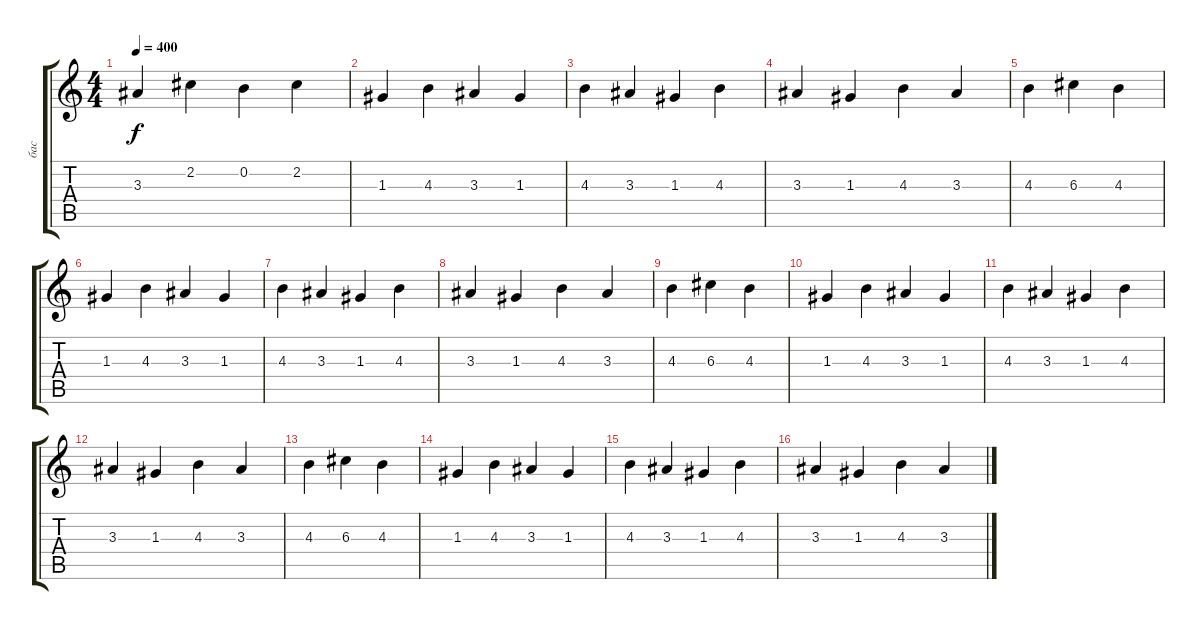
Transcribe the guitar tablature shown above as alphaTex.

\track ("бас" "бас") {instrument acousticbass}
\staff {score tabs}
\tuning (E4 B3 G3 D3 A2 E2) {hide}
\ts (4 4)
\tempo 400
\clef g2
\ks c
3.3.4{dy f} 2.2.4 0.2.4 2.2.4 |
1.3.4 4.3.4 3.3.4 1.3.4 |
4.3.4 3.3.4 1.3.4 4.3.4 |
3.3.4 1.3.4 4.3.4 3.3.4 |
4.3.4 6.3.4 4.3.4 |
1.3.4 4.3.4 3.3.4 1.3.4 |
4.3.4 3.3.4 1.3.4 4.3.4 |
3.3.4 1.3.4 4.3.4 3.3.4 |
4.3.4 6.3.4 4.3.4 |
1.3.4 4.3.4 3.3.4 1.3.4 |
4.3.4 3.3.4 1.3.4 4.3.4 |
3.3.4 1.3.4 4.3.4 3.3.4 |
4.3.4 6.3.4 4.3.4 |
1.3.4 4.3.4 3.3.4 1.3.4 |
4.3.4 3.3.4 1.3.4 4.3.4 |
3.3.4 1.3.4 4.3.4 3.3.4
